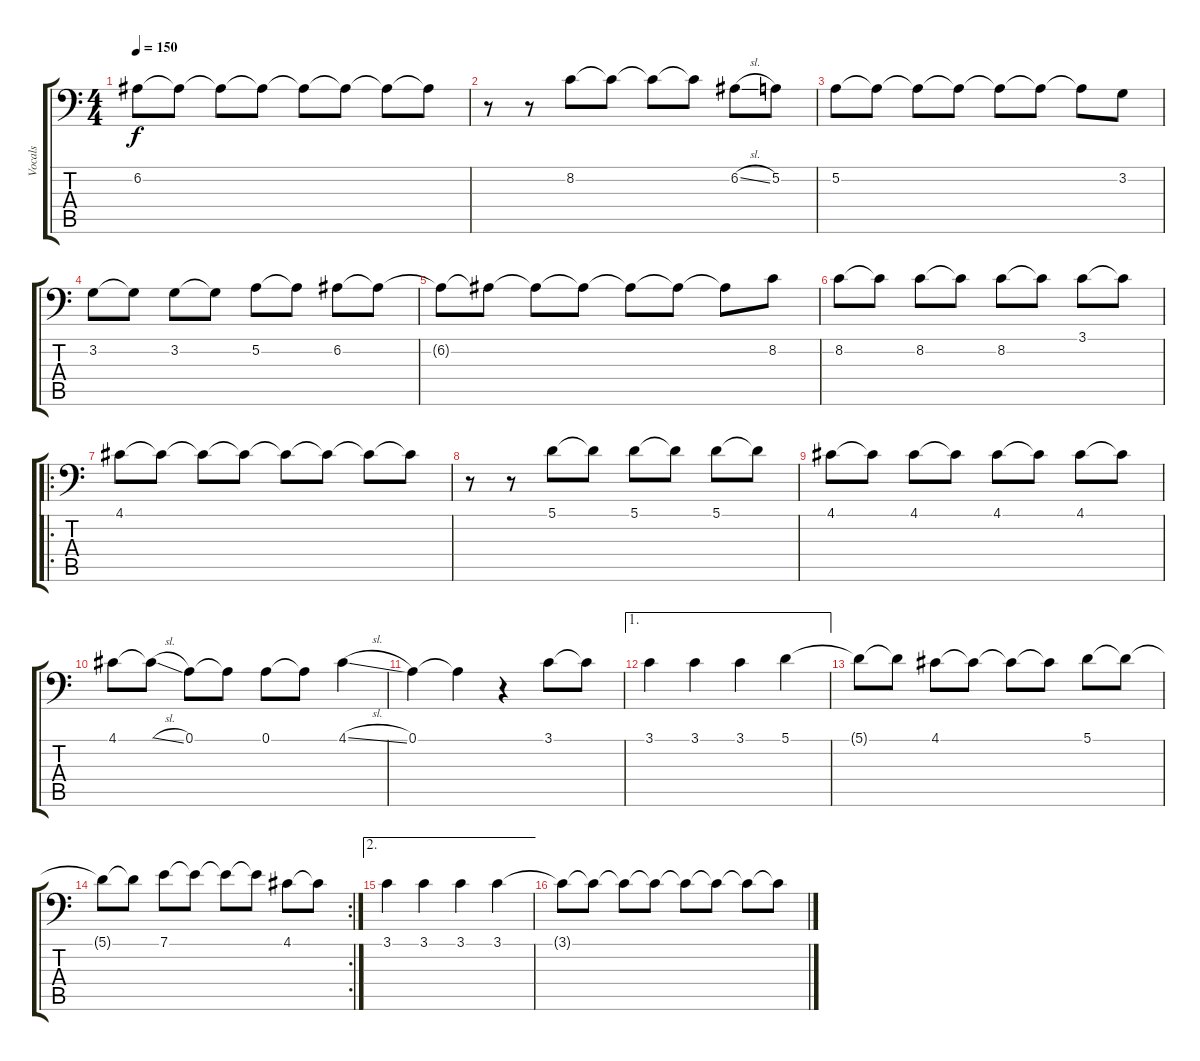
\track ("Vocals" "Vocals") {instrument violin}
\staff {score tabs}
\tuning (A3 E3 C3 G2 D2 A1) {hide}
\ts (4 4)
\tempo 150
\clef f4
\ks c
6.2{t}.8{dy f} 6.2{t}.8 6.2{t}.8 6.2{t}.8 6.2{t}.8 6.2{t}.8 6.2{t}.8 6.2{t}.8 |
r.8 r.8 8.2.8 8.2{t}.8 8.2{t}.8 8.2{t}.8 6.2{sl}.8 5.2.8 |
5.2.8 5.2{t}.8 5.2{t}.8 5.2{t}.8 5.2{t}.8 5.2{t}.8 5.2{t}.8 3.2.8 |
3.2.8 3.2{t}.8 3.2.8 3.2{t}.8 5.2.8 5.2{t}.8 6.2.8 6.2{t}.8 |
6.2{t}.8 6.2{t}.8 6.2{t}.8 6.2{t}.8 6.2{t}.8 6.2{t}.8 6.2{t}.8 8.2.8 |
8.2.8 8.2{t}.8 8.2.8 8.2{t}.8 8.2.8 8.2{t}.8 3.1.8 3.1{t}.8 |
\ro
4.1.8 4.1{t}.8 4.1{t}.8 4.1{t}.8 4.1{t}.8 4.1{t}.8 4.1{t}.8 4.1{t}.8 |
r.8 r.8 5.1.8 5.1{t}.8 5.1.8 5.1{t}.8 5.1.8 5.1{t}.8 |
4.1.8 4.1{t}.8 4.1.8 4.1{t}.8 4.1.8 4.1{t}.8 4.1.8 4.1{t}.8 |
4.1.8 4.1{sl t}.8 0.1.8 0.1{t}.8 0.1.8 0.1{t}.8 4.1{sl}.4 |
0.1.4 0.1{t}.4 r.4 3.1.8 3.1{t}.8 |
\ae 1
3.1.4 3.1.4 3.1.4 5.1.4 |
5.1{t}.8 5.1{t}.8 4.1.8 4.1{t}.8 4.1{t}.8 4.1{t}.8 5.1.8 5.1{t}.8 |
\rc 2
5.1{t}.8 5.1{t}.8 7.1.8 7.1{t}.8 7.1{t}.8 7.1{t}.8 4.1.8 4.1{t}.8 |
\ae 2
3.1.4 3.1.4 3.1.4 3.1.4 |
3.1{t}.8 3.1{t}.8 3.1{t}.8 3.1{t}.8 3.1{t}.8 3.1{t}.8 3.1{t}.8 3.1{t}.8
